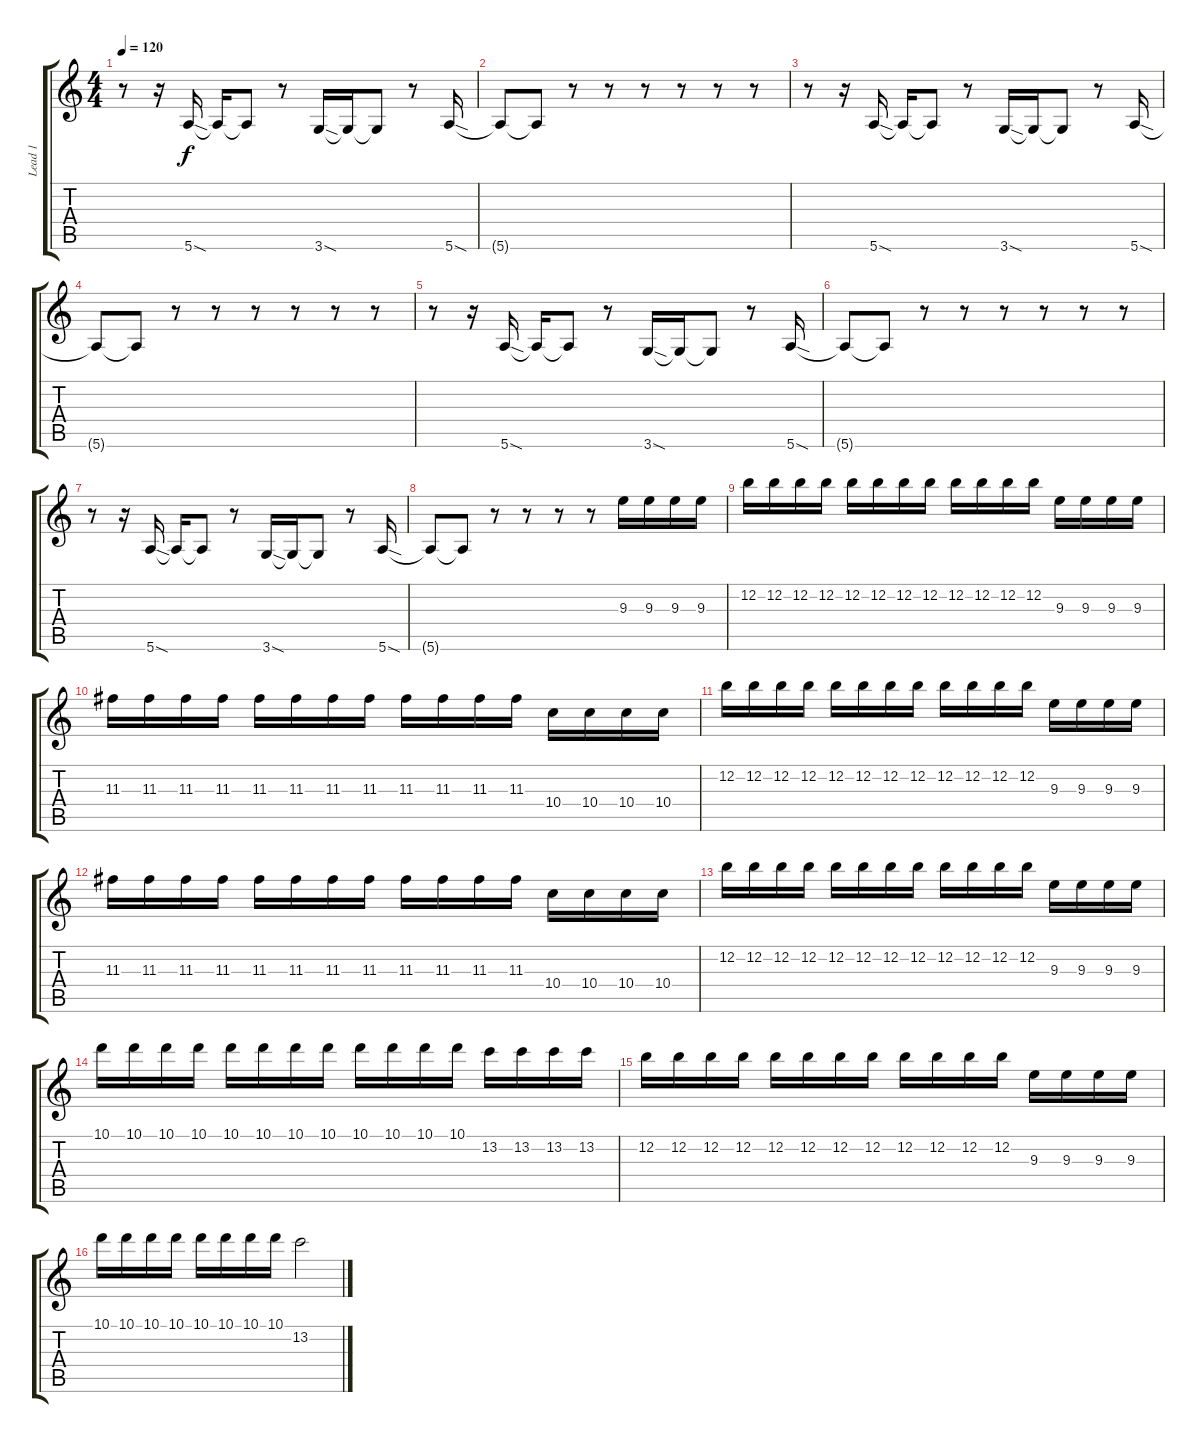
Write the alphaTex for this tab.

\track ("Lead 1" "Lead 1") {instrument distortionguitar}
\staff {score tabs}
\tuning (E4 B3 G3 D3 A2 E2) {hide}
\ts (4 4)
\tempo 120
\clef g2
\ks c
r.8{dy mp} r.16 5.6{sod}.16{dy f} 5.6{t}.16 5.6{t}.8 r.8 3.6{sod}.16 3.6{t}.16 3.6{t}.8 r.8 5.6{sod}.16 |
5.6{t}.8 5.6{t}.8 r.8 r.8 r.8 r.8 r.8 r.8 |
r.8 r.16 5.6{sod}.16 5.6{t}.16 5.6{t}.8 r.8 3.6{sod}.16 3.6{t}.16 3.6{t}.8 r.8 5.6{sod}.16 |
5.6{t}.8 5.6{t}.8 r.8 r.8 r.8 r.8 r.8 r.8 |
r.8 r.16 5.6{sod}.16 5.6{t}.16 5.6{t}.8 r.8 3.6{sod}.16 3.6{t}.16 3.6{t}.8 r.8 5.6{sod}.16 |
5.6{t}.8 5.6{t}.8 r.8 r.8 r.8 r.8 r.8 r.8 |
r.8 r.16 5.6{sod}.16 5.6{t}.16 5.6{t}.8 r.8 3.6{sod}.16 3.6{t}.16 3.6{t}.8 r.8 5.6{sod}.16 |
5.6{t}.8 5.6{t}.8 r.8 r.8 r.8 r.8 9.3.16 9.3.16 9.3.16 9.3.16 |
12.2.16 12.2.16 12.2.16 12.2.16 12.2.16 12.2.16 12.2.16 12.2.16 12.2.16 12.2.16 12.2.16 12.2.16 9.3.16 9.3.16 9.3.16 9.3.16 |
11.3.16 11.3.16 11.3.16 11.3.16 11.3.16 11.3.16 11.3.16 11.3.16 11.3.16 11.3.16 11.3.16 11.3.16 10.4.16 10.4.16 10.4.16 10.4.16 |
12.2.16 12.2.16 12.2.16 12.2.16 12.2.16 12.2.16 12.2.16 12.2.16 12.2.16 12.2.16 12.2.16 12.2.16 9.3.16 9.3.16 9.3.16 9.3.16 |
11.3.16 11.3.16 11.3.16 11.3.16 11.3.16 11.3.16 11.3.16 11.3.16 11.3.16 11.3.16 11.3.16 11.3.16 10.4.16 10.4.16 10.4.16 10.4.16 |
12.2.16 12.2.16 12.2.16 12.2.16 12.2.16 12.2.16 12.2.16 12.2.16 12.2.16 12.2.16 12.2.16 12.2.16 9.3.16 9.3.16 9.3.16 9.3.16 |
10.1.16 10.1.16 10.1.16 10.1.16 10.1.16 10.1.16 10.1.16 10.1.16 10.1.16 10.1.16 10.1.16 10.1.16 13.2.16 13.2.16 13.2.16 13.2.16 |
12.2.16 12.2.16 12.2.16 12.2.16 12.2.16 12.2.16 12.2.16 12.2.16 12.2.16 12.2.16 12.2.16 12.2.16 9.3.16 9.3.16 9.3.16 9.3.16 |
10.1.16 10.1.16 10.1.16 10.1.16 10.1.16 10.1.16 10.1.16 10.1.16 13.2.2
